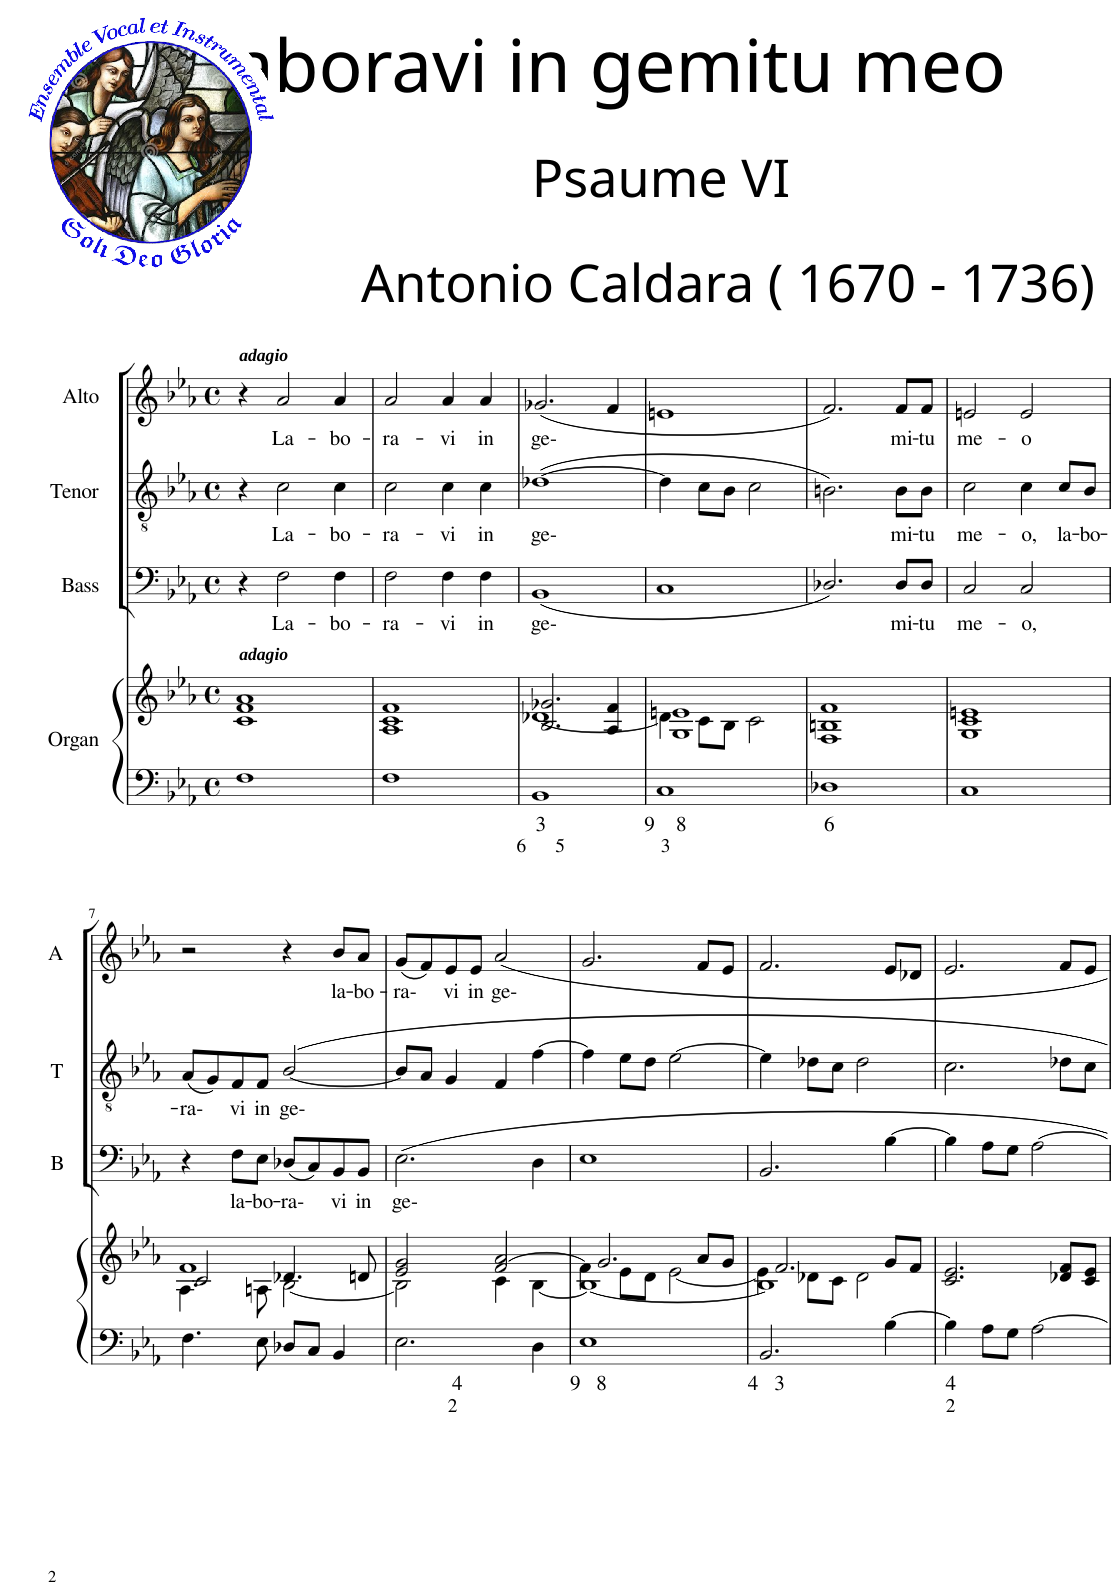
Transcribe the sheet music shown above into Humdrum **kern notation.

**kern	**text	**text	**kern	**kern	**text	**kern	**text	**kern	**text
*part4	*part4	*part4	*part4	*part3	*part3	*part2	*part2	*part1	*part1
*staff5	*staff5	*staff5	*staff4	*staff3	*staff3	*staff2	*staff2	*staff1	*staff1
*I"Organ	*	*	*	*I"Bass	*	*I"Tenor	*	*I"Alto	*
*	*	*	*	*I'B	*	*I'T	*	*I'A	*
*clefF4	*	*	*clefG2	*clefF4	*	*clefGv2	*	*clefG2	*
*k[b-e-a-]	*	*	*k[b-e-a-]	*k[b-e-a-]	*	*k[b-e-a-]	*	*k[b-e-a-]	*
*M4/4	*	*	*M4/4	*M4/4	*	*M4/4	*	*M4/4	*
*met(c)	*	*	*met(c)	*met(c)	*	*met(c)	*	*met(c)	*
=1	=1	=1	=1	=1	=1	=1	=1	=1	=1
*	*	*	*^	*	*	*	*	*	*
!	!	!	!	!	!	!	!	!	!LO:TX:a:Bi:t=adagio	!
!	!	!	!LO:TX:a:Bi:t=adagio	!	!	!	!	!	!	!
1F	.	.	1c 1f 1a-	1ryy	4r	.	4r	.	4r	.
!	!	!	!	!	!	!LO:LY:b	!	!LO:LY:b	!	!LO:LY:b
.	.	.	.	.	2F\	La-	2c\	La-	2a-/	La-
!	!	!	!	!	!	!LO:LY:b	!	!LO:LY:b	!	!LO:LY:b
.	.	.	.	.	4F\	-bo-	4c\	-bo-	4a-/	-bo-
=2	=2	=2	=2	=2	=2	=2	=2	=2	=2	=2
!	!	!	!	!	!	!LO:LY:b	!	!LO:LY:b	!	!LO:LY:b
1F	.	.	1A- 1c 1f	1ryy	2F\	-ra-	2c\	-ra-	2a-/	-ra-
!	!	!	!	!	!	!LO:LY:b	!	!LO:LY:b	!	!LO:LY:b
.	.	.	.	.	4F\	-vi	4c\	-vi	4a-/	-vi
!	!	!	!	!	!	!LO:LY:b	!	!LO:LY:b	!	!LO:LY:b
.	.	.	.	.	4F\	in	4c\	in	4a-/	in
=3	=3	=3	=3	=3	=3	=3	=3	=3	=3	=3
!	!LO:LY:b	!LO:LY:b	!	!	!	!LO:LY:b	!	!LO:LY:b	!	!LO:LY:b
1BB-	3	6 5	2.B-/ 2.g-X/	[1d-X	(<1BB-	ge-	(>[1d-X	ge-	(<2.g-X/	ge-
.	.	.	4A-/ 4f/	.	.	.	.	.	4f/	.
=4	=4	=4	=4	=4	=4	=4	=4	=4	=4	=4
!	!LO:LY:b	!LO:LY:b	!	!	!	!	!	!	!	!
1C	9 8	3	1G 1en	4d-\]	1C	.	4d-\]	.	1en	.
.	.	.	.	8c\L	.	.	8c\L	.	.	.
.	.	.	.	8B-\J	.	.	8B-\J	.	.	.
.	.	.	.	2c\	.	.	2c\	.	.	.
=5	=5	=5	=5	=5	=5	=5	=5	=5	=5	=5
!	!LO:LY:b	!	!	!	!	!	!	!	!	!
1D-X	6	.	1F 1Bn 1f	1ryy	2.D-X/)	.	2.Bn\)	.	2.f/)	.
!	!	!	!	!	!	!LO:LY:b	!	!LO:LY:b	!	!LO:LY:b
.	.	.	.	.	8D-/L	mi-	8B\L	mi-	8f/L	mi-
!	!	!	!	!	!	!LO:LY:b	!	!LO:LY:b	!	!LO:LY:b
.	.	.	.	.	8D-/J	-tu	8B\J	-tu	8f/J	-tu
=6	=6	=6	=6	=6	=6	=6	=6	=6	=6	=6
!	!	!	!	!	!	!LO:LY:b	!	!LO:LY:b	!	!LO:LY:b
1C	.	.	1G 1c 1en	1ryy	2C/	me-	2c\	me-	2en/	me-
!	!	!	!	!	!	!LO:LY:b	!	!LO:LY:b	!	!LO:LY:b
.	.	.	.	.	2C/	-o,	4c\	-o,	2e/	-o
!	!	!	!	!	!	!	!	!LO:LY:b	!	!
.	.	.	.	.	.	.	8c/L	la-	.	.
!	!	!	!	!	!	!	!	!LO:LY:b	!	!
.	.	.	.	.	.	.	8B-/J	-bo-	.	.
!!LO:LB:g=z
=7	=7	=7	=7	=7	=7	=7	=7	=7	=7	=7
*	*	*	*	*^	*	*	*	*	*	*
!	!	!	!	!	!	!	!	!	!LO:LY:b	!	!
4.F\	.	.	2c/	1f	4.A-\	4r	.	(<8A-/L	-ra-	2r	.
.	.	.	.	.	.	.	.	8G/)	.	.	.
!	!	!	!	!	!	!	!LO:LY:b	!	!LO:LY:b	!	!
.	.	.	.	.	.	8F\L	la-	8F/	vi	.	.
!	!	!	!	!	!	!	!LO:LY:b	!	!LO:LY:b	!	!
8E-\	.	.	.	.	8An\	8E-\J	-bo-	8F/J	in	.	.
!	!	!	!	!	!	!	!LO:LY:b	!	!LO:LY:b	!	!
8D-X/L	.	.	4.d-X/	.	[2B-\	(<8D-X/L	-ra-	[2B-/	ge-	4r	.
8C/J	.	.	.	.	.	8C/)	.	.	.	.	.
!	!	!	!	!	!	!	!LO:LY:b	!	!	!	!LO:LY:b
4BB-/	.	.	.	.	.	8BB-/	vi	.	.	8b-/L	la-
!	!	!	!	!	!	!	!LO:LY:b	!	!	!	!LO:LY:b
.	.	.	8dn/	.	.	8BB-/J	in	.	.	8a-/J	-bo-
=8	=8	=8	=8	=8	=8	=8	=8	=8	=8	=8	=8
!	!LO:LY:b	!LO:LY:b	!	!	!	!	!LO:LY:b	!	!	!	!LO:LY:b
2.E-\	4	2	2e-/ 2g/	2ryy	2B-\]	2.E-\	ge-	8B-/L]	.	(<8g/L	-ra-
.	.	.	.	.	.	.	.	8A-/J	.	8f/)	.
!	!	!	!	!	!	!	!	!	!	!	!LO:LY:b
.	.	.	.	.	.	.	.	4G/	.	8e-/	vi
!	!	!	!	!	!	!	!	!	!	!	!LO:LY:b
.	.	.	.	.	.	.	.	.	.	8e-/J	in
!	!	!	!	!	!	!	!	!	!	!	!LO:LY:b
.	.	.	2a-/	[2f/	4c\	.	.	4F/	.	2a-/	ge-
4D\	.	.	.	.	[4B-\	4D\	.	[4f\	.	.	.
=9	=9	=9	=9	=9	=9	=9	=9	=9	=9	=9	=9
!	!LO:LY:b	!	!	!	!	!	!	!	!	!	!
1E-	9 8	.	2.g/	4f\]	1B-_	1E-	.	4f\]	.	2.g/	.
.	.	.	.	8e-\L	.	.	.	8e-\L	.	.	.
.	.	.	.	8d\J	.	.	.	8d\J	.	.	.
.	.	.	.	[2e-\	.	.	.	[2e-\	.	.	.
.	.	.	8a-/L	.	.	.	.	.	.	8f/L	.
.	.	.	8g/J	.	.	.	.	.	.	8e-/J	.
=10	=10	=10	=10	=10	=10	=10	=10	=10	=10	=10	=10
!	!LO:LY:b	!	!	!	!	!	!	!	!	!	!
2.BB-/	4 3	.	2.f/	4e-\]	1B-]	2.BB-/	.	4e-\]	.	2.f/	.
.	.	.	.	8d-X\L	.	.	.	8d-X\L	.	.	.
.	.	.	.	8c\J	.	.	.	8c\J	.	.	.
.	.	.	.	2d-\	.	.	.	2d-\	.	.	.
[4B-\	.	.	8g/L	.	.	[4B-\	.	.	.	8e-/L	.
.	.	.	8f/J	.	.	.	.	.	.	8d-X/J	.
=11	=11	=11	=11	=11	=11	=11	=11	=11	=11	=11	=11
!	!LO:LY:b	!LO:LY:b	!	!	!	!	!	!	!	!	!
4B-\]	4	2	2.c/ 2.e-/	1ryy	1ryy	4B-\]	.	2.c\	.	2.e-/	.
8A-\L	.	.	.	.	.	8A-\L	.	.	.	.	.
8G\J	.	.	.	.	.	8G\J	.	.	.	.	.
[2A-\	.	.	.	.	.	[2A-\	.	.	.	.	.
.	.	.	8d-X/ 8f/L	.	.	.	.	8d-X\L	.	8f/L	.
.	.	.	8c/ 8e-/J	.	.	.	.	8c\J	.	8e-/J	.
*	*	*	*v	*v	*v	*	*	*	*	*	*
=	=	=	=	=	=	=	=	=	=
*-	*-	*-	*-	*-	*-	*-	*-	*-	*-
